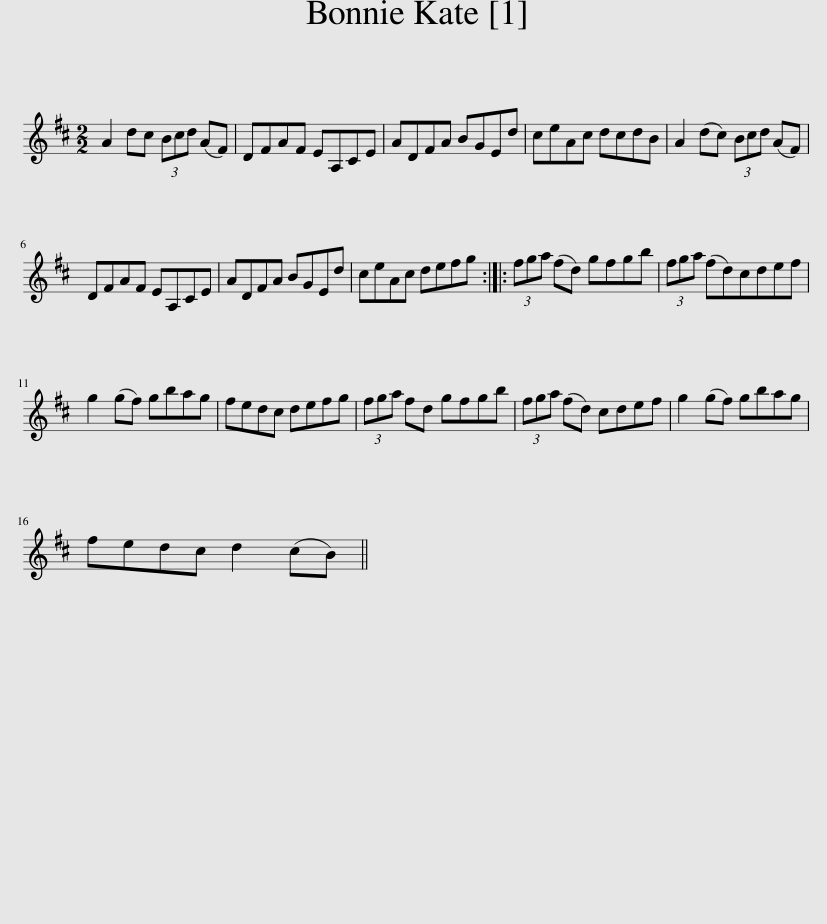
X:1
L:1/8
M:2/2
I:linebreak $
K:D
V:1 treble
V:1
 A2 dc (3Bcd (AF) | DFAF EA,CE | ADFA BGEd | ceAc dcdB | A2 (dc) (3Bcd (AF) |$ %5
 DFAF EA,CE | ADFA BGEd | ceAc defg :: (3fga (fd) gfgb | (3fga (fd)cdef |$ %10
 g2 (gf) gbag | fedc defg | (3fga fd gfgb | (3fga (fd) cdef | g2 (gf) gbag |$ %15
 fedc d2 (cB) || %16
